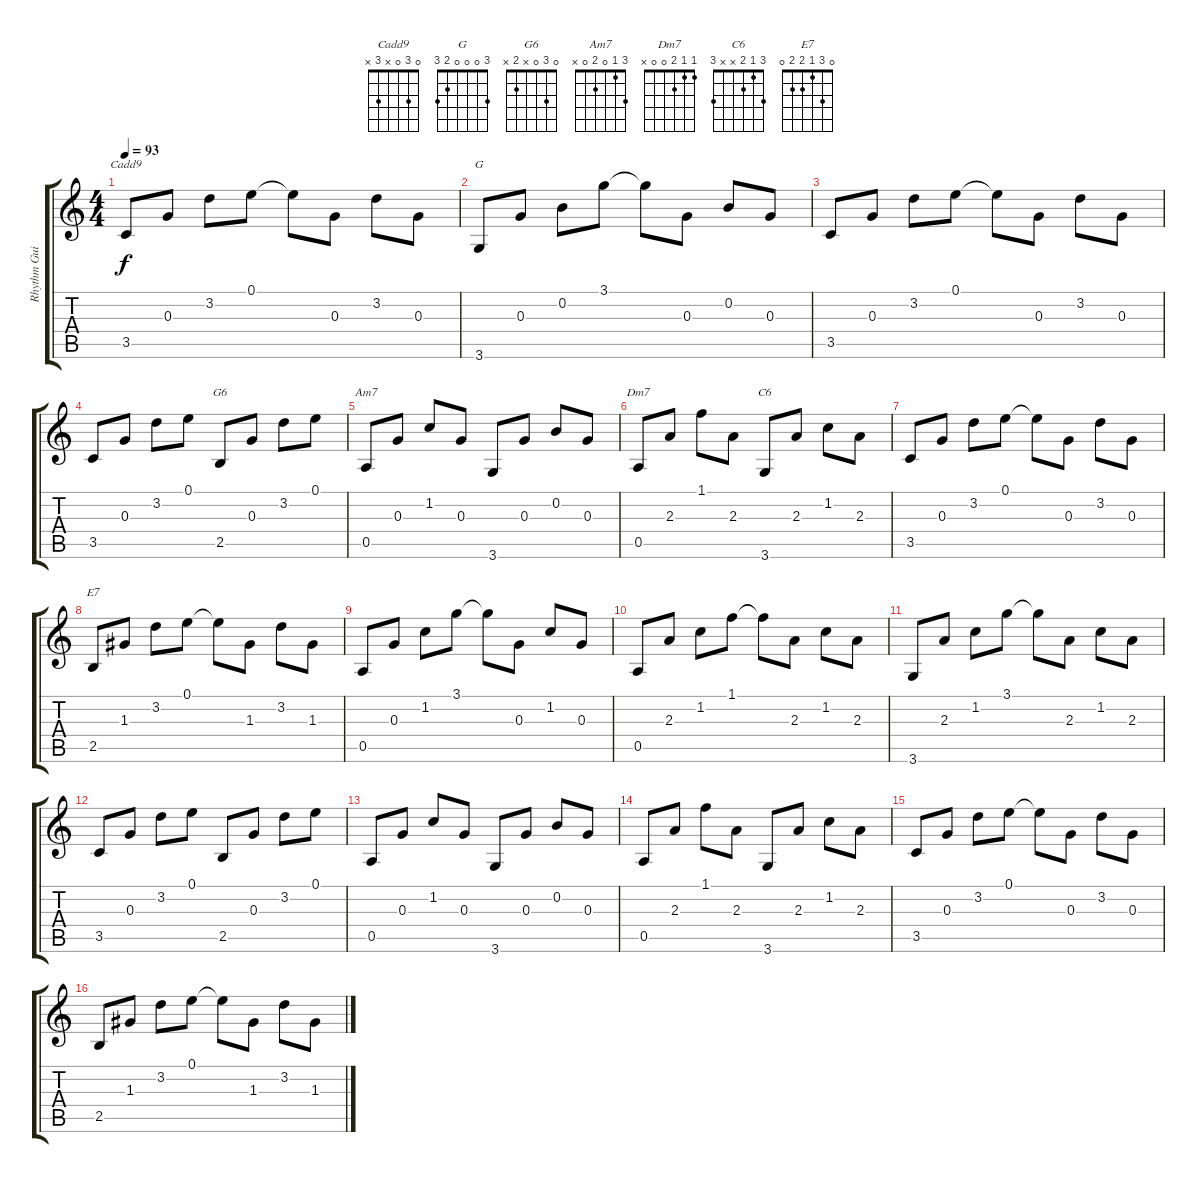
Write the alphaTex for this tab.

\track ("Rhythm Guitar" "Rhythm Gui") {instrument acousticguitarsteel}
\staff {score tabs}
\tuning (E4 B3 G3 D3 A2 E2) {hide}
\chord ("Cadd9" 0 3 0 x 3 x)
\chord ("G" 3 0 0 0 2 3)
\chord ("G6" 0 3 0 x 2 x)
\chord ("Am7" 3 1 0 2 0 x)
\chord ("Dm7" 1 1 2 0 0 x)
\chord ("C6" 3 1 2 x x 3)
\chord ("E7" 0 3 1 2 2 0)
\ts (4 4)
\tempo 93
\clef g2
\ks c
3.5.8{ch "Cadd9" dy f} 0.3.8 3.2.8 0.1.8 0.1{t}.8 0.3.8 3.2.8 0.3.8 |
3.6.8{ch "G"} 0.3.8 0.2.8 3.1.8 3.1{t}.8 0.3.8 0.2.8 0.3.8 |
3.5.8 0.3.8 3.2.8 0.1.8 0.1{t}.8 0.3.8 3.2.8 0.3.8 |
3.5.8 0.3.8 3.2.8 0.1.8 2.5.8{ch "G6"} 0.3.8 3.2.8 0.1.8 |
0.5.8{ch "Am7"} 0.3.8 1.2.8 0.3.8 3.6.8 0.3.8 0.2.8 0.3.8 |
0.5.8{ch "Dm7"} 2.3.8 1.1.8 2.3.8 3.6.8{ch "C6"} 2.3.8 1.2.8 2.3.8 |
3.5.8 0.3.8 3.2.8 0.1.8 0.1{t}.8 0.3.8 3.2.8 0.3.8 |
2.5.8{ch "E7"} 1.3.8 3.2.8 0.1.8 0.1{t}.8 1.3.8 3.2.8 1.3.8 |
0.5.8 0.3.8 1.2.8 3.1.8 3.1{t}.8 0.3.8 1.2.8 0.3.8 |
0.5.8 2.3.8 1.2.8 1.1.8 1.1{t}.8 2.3.8 1.2.8 2.3.8 |
3.6.8 2.3.8 1.2.8 3.1.8 3.1{t}.8 2.3.8 1.2.8 2.3.8 |
3.5.8 0.3.8 3.2.8 0.1.8 2.5.8 0.3.8 3.2.8 0.1.8 |
0.5.8 0.3.8 1.2.8 0.3.8 3.6.8 0.3.8 0.2.8 0.3.8 |
0.5.8 2.3.8 1.1.8 2.3.8 3.6.8 2.3.8 1.2.8 2.3.8 |
3.5.8 0.3.8 3.2.8 0.1.8 0.1{t}.8 0.3.8 3.2.8 0.3.8 |
2.5.8 1.3.8 3.2.8 0.1.8 0.1{t}.8 1.3.8 3.2.8 1.3.8
